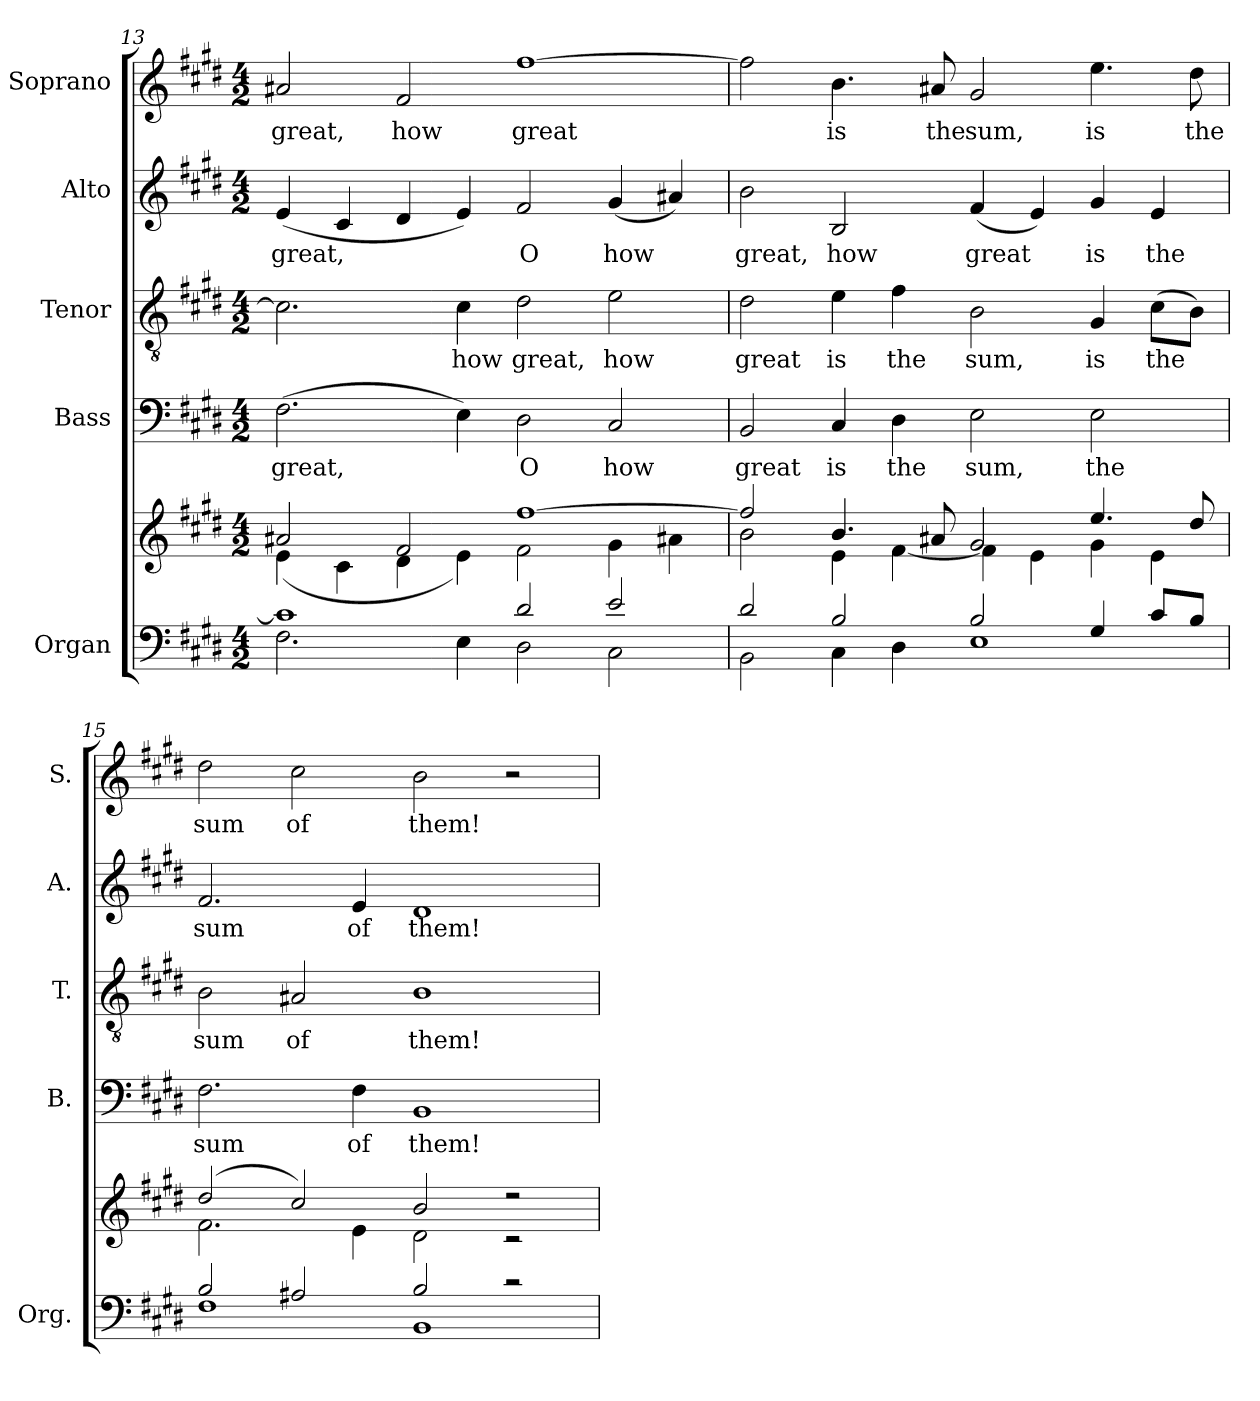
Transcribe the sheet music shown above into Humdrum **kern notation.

**kern	**kern	**kern	**text	**kern	**text	**kern	**text	**kern	**text
*part5	*part5	*part4	*part4	*part3	*part3	*part2	*part2	*part1	*part1
*staff6	*staff5	*staff4	*staff4	*staff3	*staff3	*staff2	*staff2	*staff1	*staff1
*I"Organ	*	*I"Bass	*	*I"Tenor	*	*I"Alto	*	*I"Soprano	*
*I'Org.	*	*I'B.	*	*I'T.	*	*I'A.	*	*I'S.	*
!!LO:LB:g=z
*clefF4	*clefG2	*clefF4	*	*clefGv2	*	*clefG2	*	*clefG2	*
*	*	*	*	*ITrd7c12	*	*	*	*	*
*k[f#c#g#d#]	*k[f#c#g#d#]	*k[f#c#g#d#]	*	*k[f#c#g#d#]	*	*k[f#c#g#d#]	*	*k[f#c#g#d#]	*
*E:	*E:	*E:	*	*E:	*	*E:	*	*E:	*
*M4/2	*M4/2	*M4/2	*	*M4/2	*	*M4/2	*	*M4/2	*
=13	=13	=13	=13	=13	=13	=13	=13	=13	=13
*^	*^	*	*	*	*	*	*	*	*
!	!	!	!	!	!LO:LY:b:color=#000000	!	!	!	!	!	!
!	!	!	!	!	!	!	!	!	!LO:LY:b:color=#000000	!	!
!	!	!	!	!	!	!	!	!	!	!	!LO:LY:b:color=#000000
1c#i]	2.F#i\	2a#Xi/	(4ei\	(2.F#i\	great,	2.C#i\]	.	(4ei/	great,	2a#Xi/	great,
.	.	.	4c#i\	.	.	.	.	4c#i/	.	.	.
!	!	!	!	!	!	!	!	!	!	!	!LO:LY:b:color=#000000
.	.	2f#i/	4d#i\	.	.	.	.	4d#i/	.	2f#i/	how
!	!	!	!	!	!	!	!LO:LY:b:color=#000000	!	!	!	!
.	4Ei\	.	4ei\)	4Ei\)	.	4C#i\	how	4ei/)	.	.	.
!	!	!	!	!	!LO:LY:b:color=#000000	!	!	!	!	!	!
!	!	!	!	!	!	!	!LO:LY:b:color=#000000	!	!	!	!
!	!	!	!	!	!	!	!	!	!LO:LY:b:color=#000000	!	!
!	!	!	!	!	!	!	!	!	!	!	!LO:LY:b:color=#000000
2d#i/	2D#i\	[1ff#i	2f#i\	2D#i\	O	2D#i\	great,	2f#i/	O	[1ff#i	great
!	!	!	!	!	!LO:LY:b:color=#000000	!	!	!	!	!	!
!	!	!	!	!	!	!	!LO:LY:b:color=#000000	!	!	!	!
!	!	!	!	!	!	!	!	!	!LO:LY:b:color=#000000	!	!
2ei/	2C#i\	.	4g#i\	2C#i/	how	2Ei\	how	(4g#i/	how	.	.
.	.	.	4a#Xi\	.	.	.	.	4a#Xi/)	.	.	.
=14	=14	=14	=14	=14	=14	=14	=14	=14	=14	=14	=14
!	!	!	!	!	!LO:LY:b:color=#000000	!	!	!	!	!	!
!	!	!	!	!	!	!	!LO:LY:b:color=#000000	!	!	!	!
!	!	!	!	!	!	!	!	!	!LO:LY:b:color=#000000	!	!
2d#i/	2BBi\	2ff#i/]	2bi\	2BBi/	great	2D#i\	great	2bi\	great,	2ff#i\]	.
!	!	!	!	!	!LO:LY:b:color=#000000	!	!	!	!	!	!
!	!	!	!	!	!	!	!LO:LY:b:color=#000000	!	!	!	!
!	!	!	!	!	!	!	!	!	!LO:LY:b:color=#000000	!	!
!	!	!	!	!	!	!	!	!	!	!	!LO:LY:b:color=#000000
2Bi/	4C#i\	4.bi/	4ei\	4C#i/	is	4Ei\	is	2Bi/	how	4.bi\	is
!	!	!	!	!	!LO:LY:b:color=#000000	!	!	!	!	!	!
!	!	!	!	!	!	!	!LO:LY:b:color=#000000	!	!	!	!
.	4D#i\	.	[4f#i\	4D#i\	the	4F#i\	the	.	.	.	.
!	!	!	!	!	!	!	!	!	!	!	!LO:LY:b:color=#000000
.	.	8a#Xi/	.	.	.	.	.	.	.	8a#Xi/	the
!	!	!	!	!	!LO:LY:b:color=#000000	!	!	!	!	!	!
!	!	!	!	!	!	!	!LO:LY:b:color=#000000	!	!	!	!
!	!	!	!	!	!	!	!	!	!LO:LY:b:color=#000000	!	!
!	!	!	!	!	!	!	!	!	!	!	!LO:LY:b:color=#000000
2Bi/	1Ei	2g#i/	4f#i\]	2Ei\	sum,	2BBi\	sum,	(4f#i/	great	2g#i/	sum,
.	.	.	4ei\	.	.	.	.	4ei/)	.	.	.
!	!	!	!	!	!LO:LY:b:color=#000000	!	!	!	!	!	!
!	!	!	!	!	!	!	!LO:LY:b:color=#000000	!	!	!	!
!	!	!	!	!	!	!	!	!	!LO:LY:b:color=#000000	!	!
!	!	!	!	!	!	!	!	!	!	!	!LO:LY:b:color=#000000
4G#i/	.	4.eei/	4g#i\	2Ei\	the	4GG#i/	is	4g#i/	is	4.eei\	is
!	!	!	!	!	!	!	!LO:LY:b:color=#000000	!	!	!	!
!	!	!	!	!	!	!	!	!	!LO:LY:b:color=#000000	!	!
8c#i/L	.	.	4ei\	.	.	(8C#i\L	the	4ei/	the	.	.
!	!	!	!	!	!	!	!	!	!	!	!LO:LY:b:color=#000000
8Bi/J	.	8dd#i/	.	.	.	8BBi\J)	.	.	.	8dd#i\	the
=15	=15	=15	=15	=15	=15	=15	=15	=15	=15	=15	=15
!	!	!	!	!	!LO:LY:b:color=#000000	!	!	!	!	!	!
!	!	!	!	!	!	!	!LO:LY:b:color=#000000	!	!	!	!
!	!	!	!	!	!	!	!	!	!LO:LY:b:color=#000000	!	!
!	!	!	!	!	!	!	!	!	!	!	!LO:LY:b:color=#000000
2Bi/	1F#i	(2dd#i/	2.f#i\	2.F#i\	sum	2BBi\	sum	2.f#i/	sum	2dd#i\	sum
!	!	!	!	!	!	!	!LO:LY:b:color=#000000	!	!	!	!
!	!	!	!	!	!	!	!	!	!	!	!LO:LY:b:color=#000000
2A#Xi/	.	2cc#i/)	.	.	.	2AA#Xi/	of	.	.	2cc#i\	of
!	!	!	!	!	!LO:LY:b:color=#000000	!	!	!	!	!	!
!	!	!	!	!	!	!	!	!	!LO:LY:b:color=#000000	!	!
.	.	.	4ei\	4F#i\	of	.	.	4ei/	of	.	.
!	!	!	!	!	!LO:LY:b:color=#000000	!	!	!	!	!	!
!	!	!	!	!	!	!	!LO:LY:b:color=#000000	!	!	!	!
!	!	!	!	!	!	!	!	!	!LO:LY:b:color=#000000	!	!
!	!	!	!	!	!	!	!	!	!	!	!LO:LY:b:color=#000000
2Bi/	1BBi	2bi/	2d#i\	1BBi	them!	1BBi	them!	1d#i	them!	2bi\	them!
2r	.	2r	2r	.	.	.	.	.	.	2r	.
*v	*v	*	*	*	*	*	*	*	*	*	*
*	*v	*v	*	*	*	*	*	*	*	*
=	=	=	=	=	=	=	=	=	=
*-	*-	*-	*-	*-	*-	*-	*-	*-	*-
